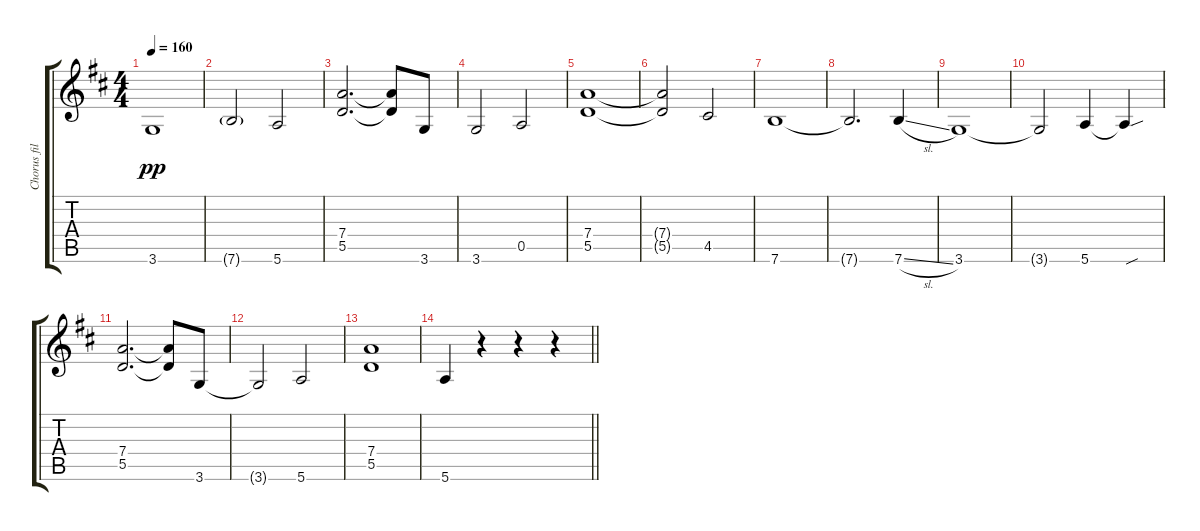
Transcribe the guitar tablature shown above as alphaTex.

\track ("Chorus fills" "Chorus fil") {instrument distortionguitar}
\staff {score tabs}
\tuning (E4 B3 G3 D3 A2 E2) {hide}
\ts (4 4)
\tempo 160
\clef g2
\ks d
3.6.1{dy pp} |
7.6{g}.2 5.6.2 |
(7.4 5.5).2{d} (7.4{t} 5.5{t}).8 3.6.8 |
3.6.2 0.5.2 |
(7.4 5.5).1 |
(7.4{t} 5.5{t}).2 4.5.2 |
7.6.1 |
7.6{t}.2{d} 7.6{sl}.4 |
3.6.1 |
3.6{t}.2 5.6.4 5.6{sou t}.4 |
(7.4 5.5).2{d} (7.4{t} 5.5{t}).8 3.6.8 |
3.6{t}.2 5.6.2 |
(7.4 5.5).1 |
\barLineRight lightlight
5.6.4 r.4 r.4 r.4
